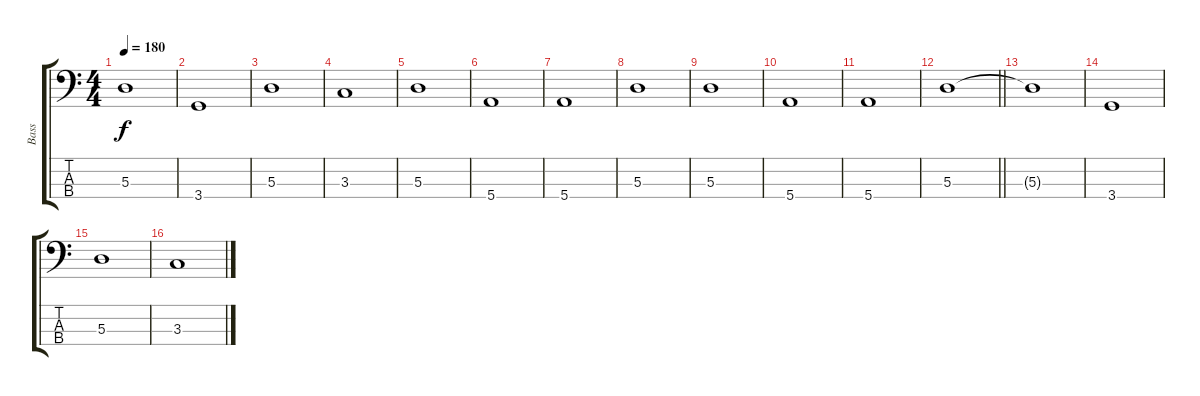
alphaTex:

\track ("Bass" "Bass") {instrument electricbassfinger}
\staff {score tabs}
\tuning (G2 D2 A1 E1) {hide}
\ts (4 4)
\tempo 180
\clef f4
\ks c
5.3.1{dy f} |
3.4.1 |
5.3.1 |
3.3.1 |
5.3.1 |
5.4.1 |
5.4.1 |
5.3.1 |
5.3.1 |
5.4.1 |
5.4.1 |
\barLineRight lightlight
5.3.1 |
5.3{t}.1 |
3.4.1 |
5.3.1 |
3.3.1
